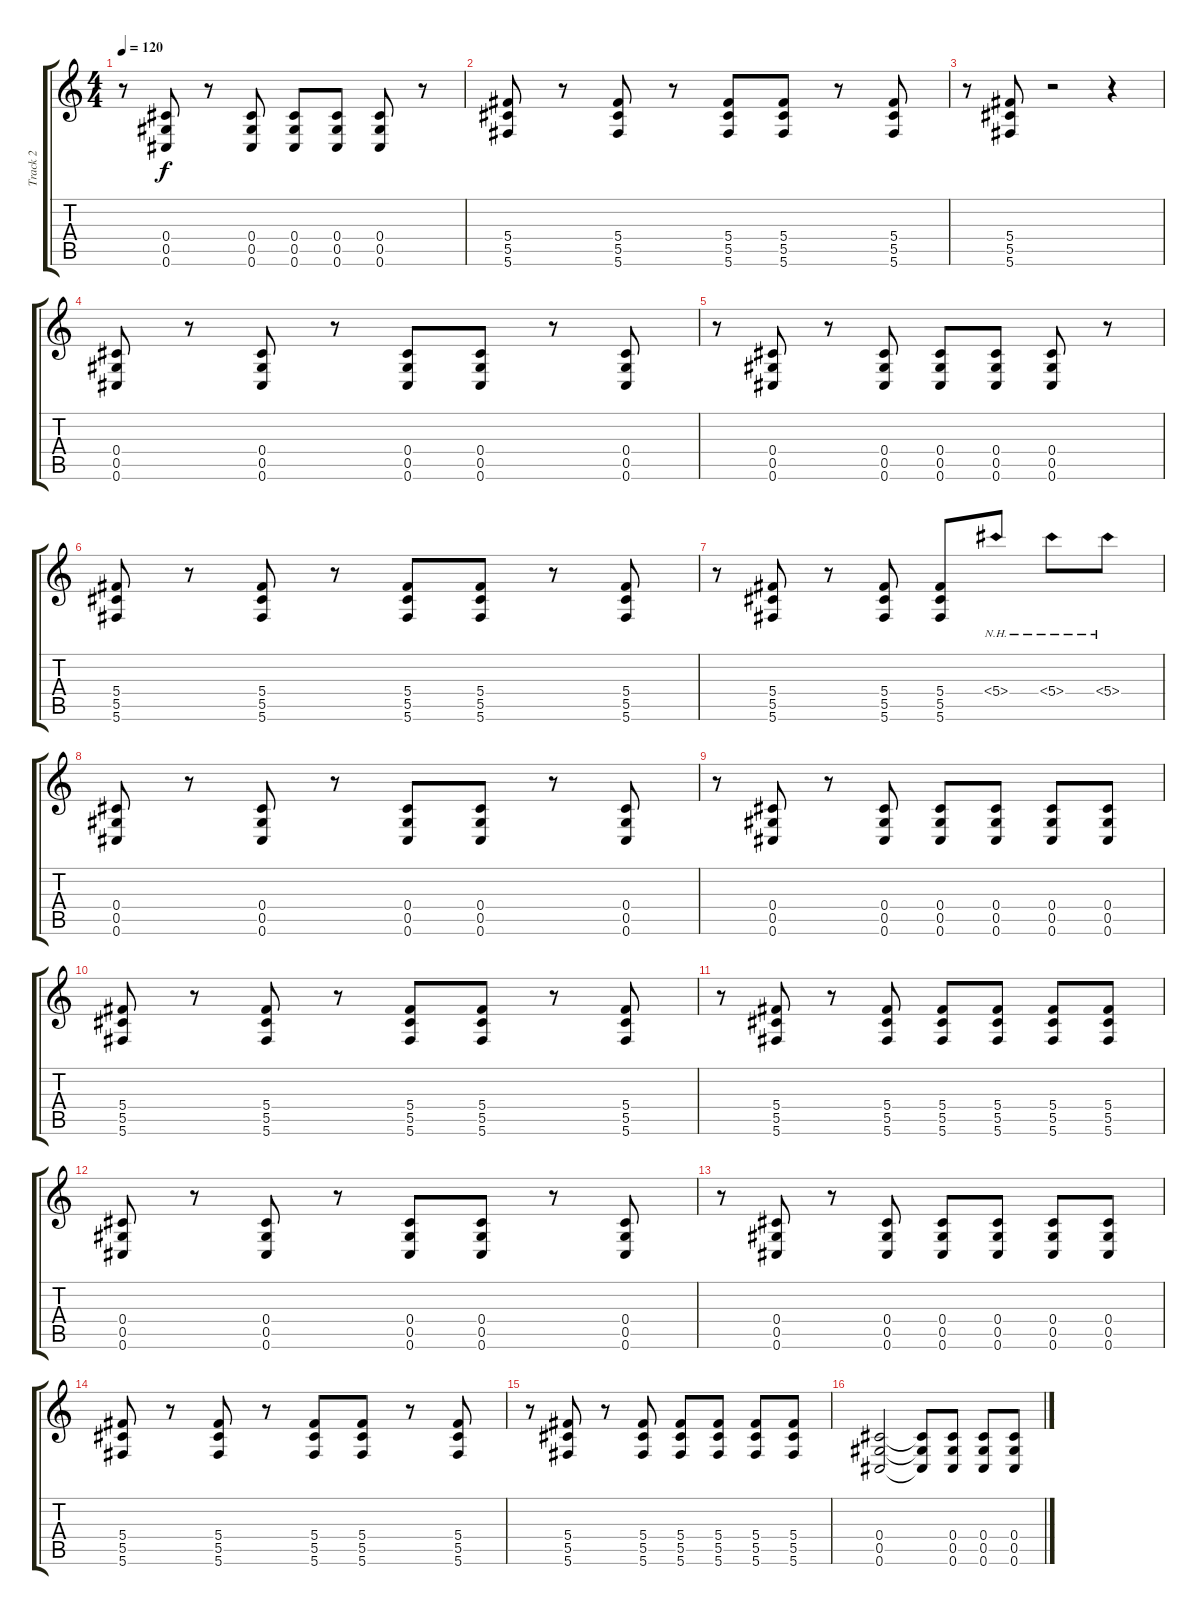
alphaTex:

\track ("Track 2" "Track 2") {instrument distortionguitar}
\staff {score tabs}
\tuning (Eb4 Bb3 Gb3 Db3 Ab2 Db2) {hide}
\ts (4 4)
\tempo 120
\clef g2
\ks c
r.8{dy f} (0.4 0.5 0.6).8 r.8 (0.4 0.5 0.6).8 (0.4 0.5 0.6).8 (0.4 0.5 0.6).8 (0.4 0.5 0.6).8 r.8 |
(5.4 5.5 5.6).8 r.8 (5.4 5.5 5.6).8 r.8 (5.4 5.5 5.6).8 (5.4 5.5 5.6).8 r.8 (5.4 5.5 5.6).8 |
r.8 (5.4 5.5 5.6).8 r.2 r.4 |
(0.4 0.5 0.6).8 r.8 (0.4 0.5 0.6).8 r.8 (0.4 0.5 0.6).8 (0.4 0.5 0.6).8 r.8 (0.4 0.5 0.6).8 |
r.8 (0.4 0.5 0.6).8 r.8 (0.4 0.5 0.6).8 (0.4 0.5 0.6).8 (0.4 0.5 0.6).8 (0.4 0.5 0.6).8 r.8 |
(5.4 5.5 5.6).8 r.8 (5.4 5.5 5.6).8 r.8 (5.4 5.5 5.6).8 (5.4 5.5 5.6).8 r.8 (5.4 5.5 5.6).8 |
r.8 (5.4 5.5 5.6).8 r.8 (5.4 5.5 5.6).8 (5.4 5.5 5.6).8 5.4{nh}.8 5.4{nh}.8 5.4{nh}.8 |
(0.4 0.5 0.6).8 r.8 (0.4 0.5 0.6).8 r.8 (0.4 0.5 0.6).8 (0.4 0.5 0.6).8 r.8 (0.4 0.5 0.6).8 |
r.8 (0.4 0.5 0.6).8 r.8 (0.4 0.5 0.6).8 (0.4 0.5 0.6).8 (0.4 0.5 0.6).8 (0.4 0.5 0.6).8 (0.4 0.5 0.6).8 |
(5.4 5.5 5.6).8 r.8 (5.4 5.5 5.6).8 r.8 (5.4 5.5 5.6).8 (5.4 5.5 5.6).8 r.8 (5.4 5.5 5.6).8 |
r.8 (5.4 5.5 5.6).8 r.8 (5.4 5.5 5.6).8 (5.4 5.5 5.6).8 (5.4 5.5 5.6).8 (5.4 5.5 5.6).8 (5.4 5.5 5.6).8 |
(0.4 0.5 0.6).8 r.8 (0.4 0.5 0.6).8 r.8 (0.4 0.5 0.6).8 (0.4 0.5 0.6).8 r.8 (0.4 0.5 0.6).8 |
r.8 (0.4 0.5 0.6).8 r.8 (0.4 0.5 0.6).8 (0.4 0.5 0.6).8 (0.4 0.5 0.6).8 (0.4 0.5 0.6).8 (0.4 0.5 0.6).8 |
(5.4 5.5 5.6).8 r.8 (5.4 5.5 5.6).8 r.8 (5.4 5.5 5.6).8 (5.4 5.5 5.6).8 r.8 (5.4 5.5 5.6).8 |
r.8 (5.4 5.5 5.6).8 r.8 (5.4 5.5 5.6).8 (5.4 5.5 5.6).8 (5.4 5.5 5.6).8 (5.4 5.5 5.6).8 (5.4 5.5 5.6).8 |
(0.4 0.5 0.6).2 (0.4{t} 0.5{t} 0.6{t}).8 (0.4 0.5 0.6).8 (0.4 0.5 0.6).8 (0.4 0.5 0.6).8
